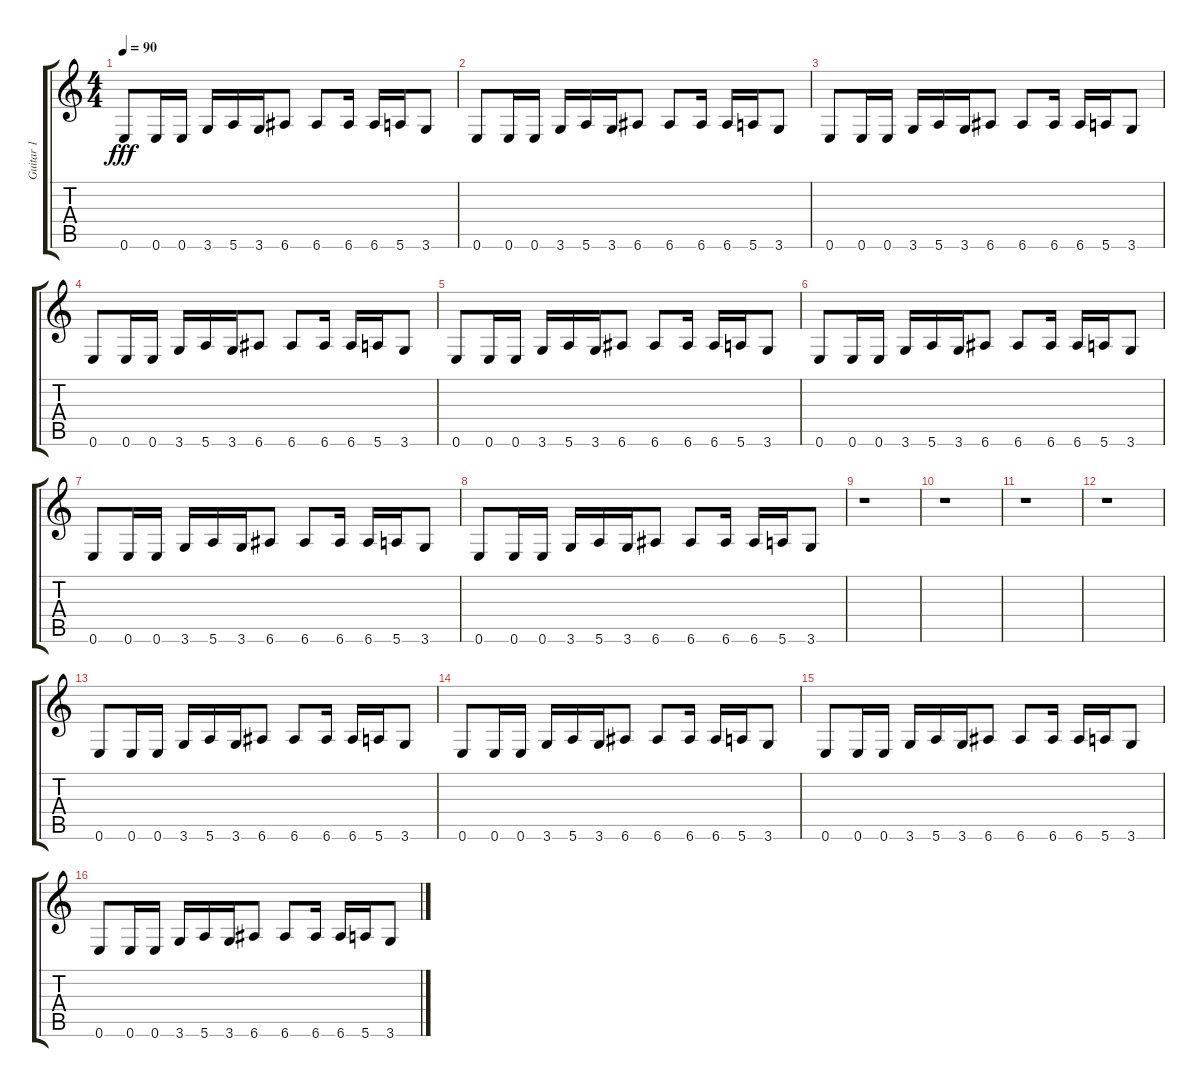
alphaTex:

\track ("Guitar 1" "Guitar 1") {instrument overdrivenguitar}
\staff {score tabs}
\tuning (E4 B3 G3 D3 A2 E2) {hide}
\ts (4 4)
\tempo 90
\clef g2
\ks c
0.6.8{dy fff instrument overdrivenguitar} 0.6.16 0.6.16 3.6.16 5.6.16 3.6.16 6.6.8 6.6.8 6.6.16 6.6.16 5.6.16 3.6.8 |
0.6.8 0.6.16 0.6.16 3.6.16 5.6.16 3.6.16 6.6.8 6.6.8 6.6.16 6.6.16 5.6.16 3.6.8 |
0.6.8 0.6.16 0.6.16 3.6.16 5.6.16 3.6.16 6.6.8 6.6.8 6.6.16 6.6.16 5.6.16 3.6.8 |
0.6.8 0.6.16 0.6.16 3.6.16 5.6.16 3.6.16 6.6.8 6.6.8 6.6.16 6.6.16 5.6.16 3.6.8 |
0.6.8 0.6.16 0.6.16 3.6.16 5.6.16 3.6.16 6.6.8 6.6.8 6.6.16 6.6.16 5.6.16 3.6.8 |
0.6.8 0.6.16 0.6.16 3.6.16 5.6.16 3.6.16 6.6.8 6.6.8 6.6.16 6.6.16 5.6.16 3.6.8 |
0.6.8 0.6.16 0.6.16 3.6.16 5.6.16 3.6.16 6.6.8 6.6.8 6.6.16 6.6.16 5.6.16 3.6.8 |
0.6.8 0.6.16 0.6.16 3.6.16 5.6.16 3.6.16 6.6.8 6.6.8 6.6.16 6.6.16 5.6.16 3.6.8 |
r.1 |
r.1 |
r.1 |
r.1 |
0.6.8 0.6.16 0.6.16 3.6.16 5.6.16 3.6.16 6.6.8 6.6.8 6.6.16 6.6.16 5.6.16 3.6.8 |
0.6.8 0.6.16 0.6.16 3.6.16 5.6.16 3.6.16 6.6.8 6.6.8 6.6.16 6.6.16 5.6.16 3.6.8 |
0.6.8 0.6.16 0.6.16 3.6.16 5.6.16 3.6.16 6.6.8 6.6.8 6.6.16 6.6.16 5.6.16 3.6.8 |
0.6.8 0.6.16 0.6.16 3.6.16 5.6.16 3.6.16 6.6.8 6.6.8 6.6.16 6.6.16 5.6.16 3.6.8
